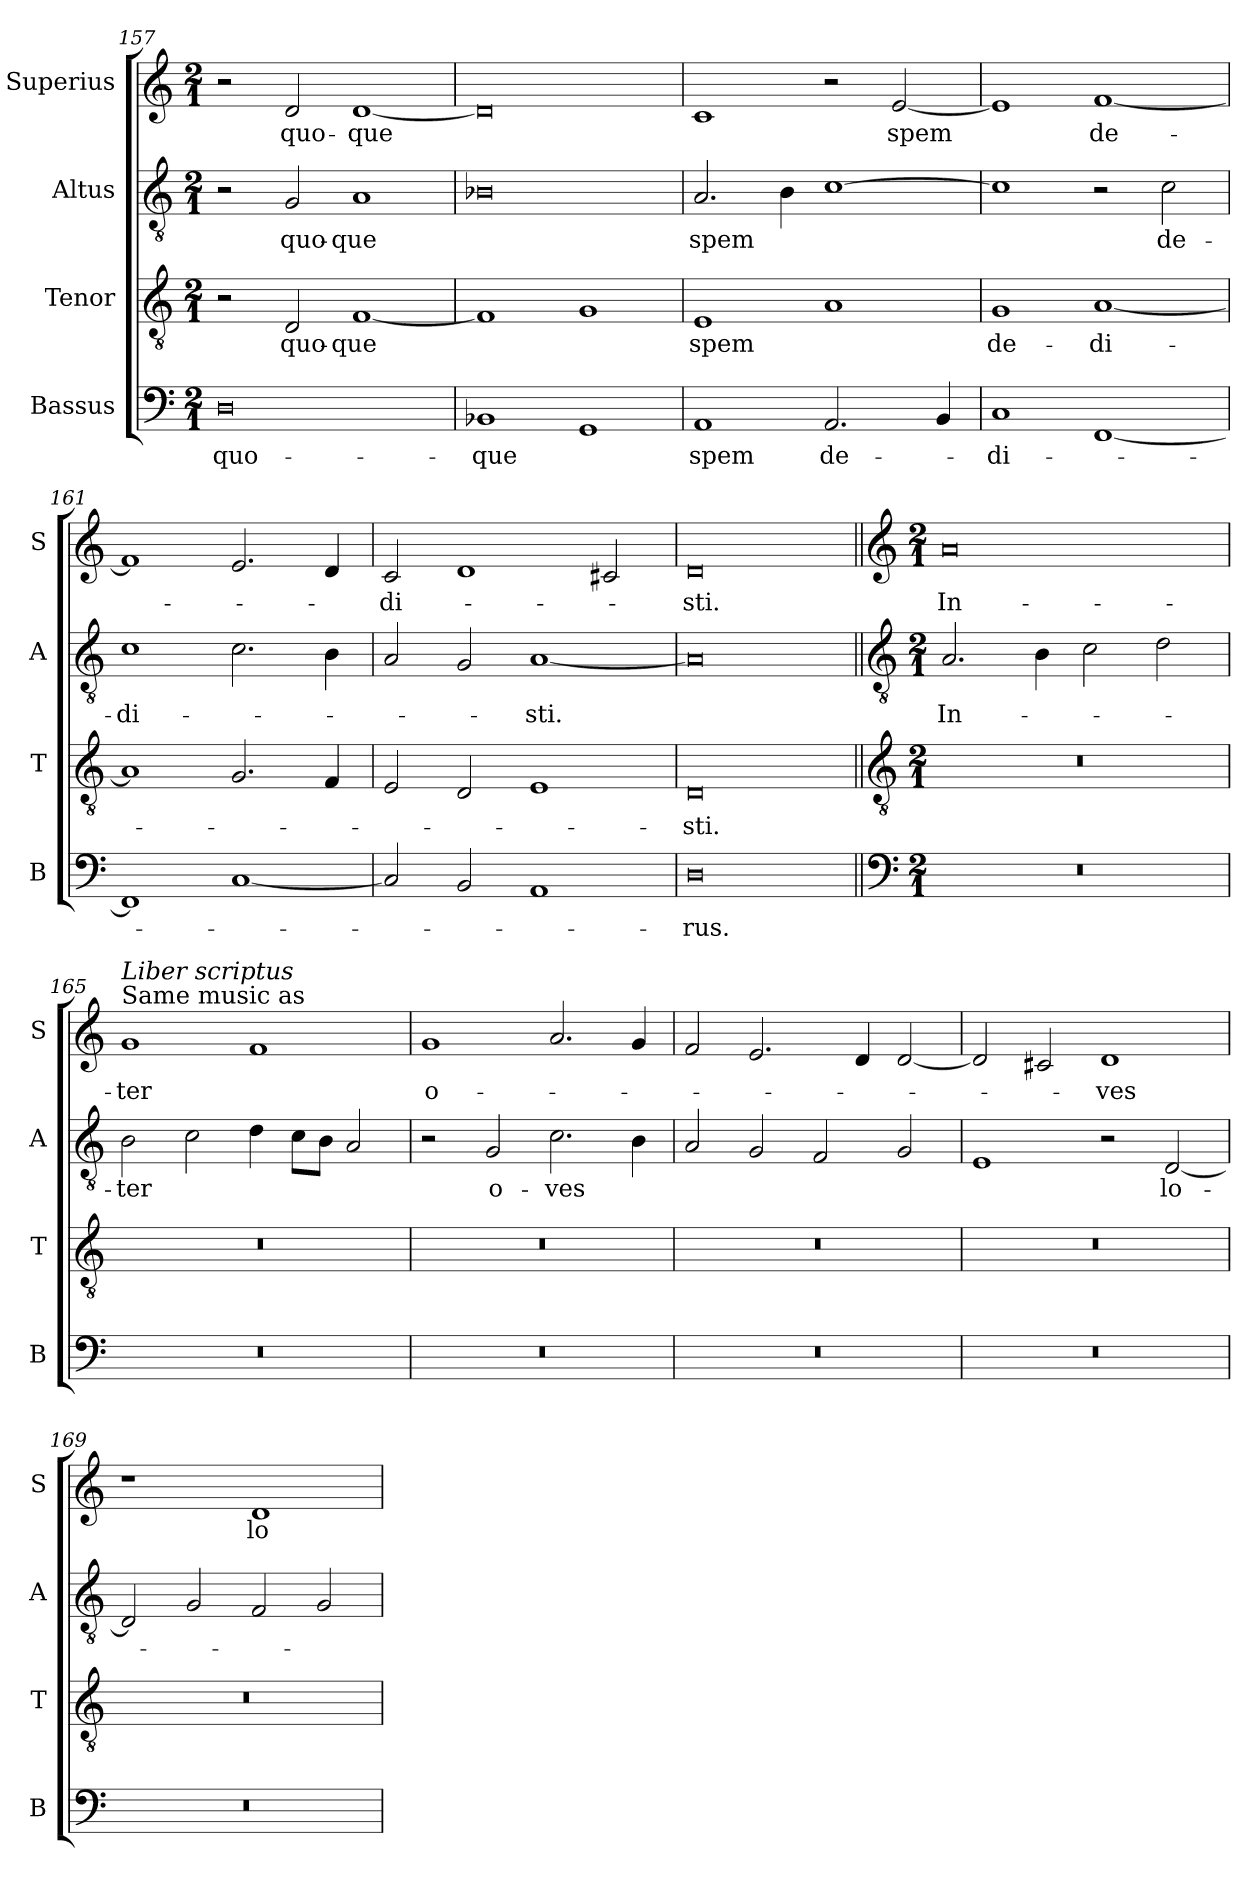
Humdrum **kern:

**kern	**text	**kern	**text	**kern	**text	**kern	**text
*part4	*part4	*part3	*part3	*part2	*part2	*part1	*part1
*staff4	*staff4	*staff3	*staff3	*staff2	*staff2	*staff1	*staff1
*I"Bassus	*	*I"Tenor	*	*I"Altus	*	*I"Superius	*
*I'B	*	*I'T	*	*I'A	*	*I'S	*
*clefF4	*	*clefGv2	*	*clefGv2	*	*clefG2	*
*k[]	*	*k[]	*	*k[]	*	*k[]	*
*M2/1	*	*M2/1	*	*M2/1	*	*M2/1	*
=157	=157	=157	=157	=157	=157	=157	=157
0D	quo-	2r	.	2r	.	2r	.
.	.	2D/	quo-	2G/	quo-	2d/	quo-
.	.	[1F	-que	1A	-que	[1d	-que
=158	=158	=158	=158	=158	=158	=158	=158
1BB-X	-que	1F]	.	0B-X	.	0d]	.
1GG	.	1G	.	.	.	.	.
=159	=159	=159	=159	=159	=159	=159	=159
1AA	spem	1E	spem	2.A/	spem	1c	.
.	.	.	.	4B\	.	.	.
2.AA/	de-	1A	.	[1c	.	2r	.
.	.	.	.	.	.	[2e/	spem
4BB/	.	.	.	.	.	.	.
=160	=160	=160	=160	=160	=160	=160	=160
1C	-di-	1G	de-	1c]	.	1e]	.
[1FF	.	[1A	-di-	2r	.	[1f	de-
.	.	.	.	2c\	de-	.	.
=161	=161	=161	=161	=161	=161	=161	=161
1FF]	.	1A]	.	1c	-di-	1f]	.
[1C	.	2.G/	.	2.c\	.	2.e/	.
.	.	4F/	.	4B\	.	4d/	.
=162	=162	=162	=162	=162	=162	=162	=162
2C/]	.	2E/	.	2A/	.	2c/	-di-
2BB/	.	2D/	.	2G/	.	1d	.
1AA	.	1E	.	[1A	-sti.	.	.
.	.	.	.	.	.	2c#X/	.
=163	=163	=163	=163	=163	=163	=163	=163
0D	-rus.	0D	-sti.	0A]	.	0d	-sti.
!!LO:PB:g=z
=164||	=164||	=164||	=164||	=164||	=164||	=164||	=164||
*clefF4	*	*clefGv2	*	*clefGv2	*	*clefG2	*
*k[]	*	*k[]	*	*k[]	*	*k[]	*
*M2/1	*	*M2/1	*	*M2/1	*	*M2/1	*
0r	.	0r	.	2.A/	In-	0a	In-
.	.	.	.	4B\	.	.	.
.	.	.	.	2c\	.	.	.
.	.	.	.	2d\	.	.	.
=165	=165	=165	=165	=165	=165	=165	=165
!	!	!	!	!	!	!LO:TX:a:t=Same music as	!
!	!	!	!	!	!	!LO:TX:a:i:t=Liber scriptus	!
0r	.	0r	.	2B\	-ter	1g	-ter
.	.	.	.	2c\	.	.	.
.	.	.	.	4d\	.	1f	.
.	.	.	.	8c\L	.	.	.
.	.	.	.	8B\J	.	.	.
.	.	.	.	2A/	.	.	.
=166	=166	=166	=166	=166	=166	=166	=166
0r	.	0r	.	2r	.	1g	o-
.	.	.	.	2G/	o-	.	.
.	.	.	.	2.c\	-ves	2.a/	.
.	.	.	.	4B\	.	4g/	.
=167	=167	=167	=167	=167	=167	=167	=167
0r	.	0r	.	2A/	.	2f/	.
.	.	.	.	2G/	.	2.e/	.
.	.	.	.	2F/	.	.	.
.	.	.	.	.	.	4d/	.
.	.	.	.	2G/	.	[2d/	.
=168	=168	=168	=168	=168	=168	=168	=168
0r	.	0r	.	1E	.	2d/]	.
.	.	.	.	.	.	2c#X/	.
.	.	.	.	2r	.	1d	-ves
.	.	.	.	[2D/	lo-	.	.
=169	=169	=169	=169	=169	=169	=169	=169
0r	.	0r	.	2D/]	.	1r	.
.	.	.	.	2G/	.	.	.
.	.	.	.	2F/	.	1d	lo-
.	.	.	.	2G/	.	.	.
=	=	=	=	=	=	=	=
*-	*-	*-	*-	*-	*-	*-	*-
